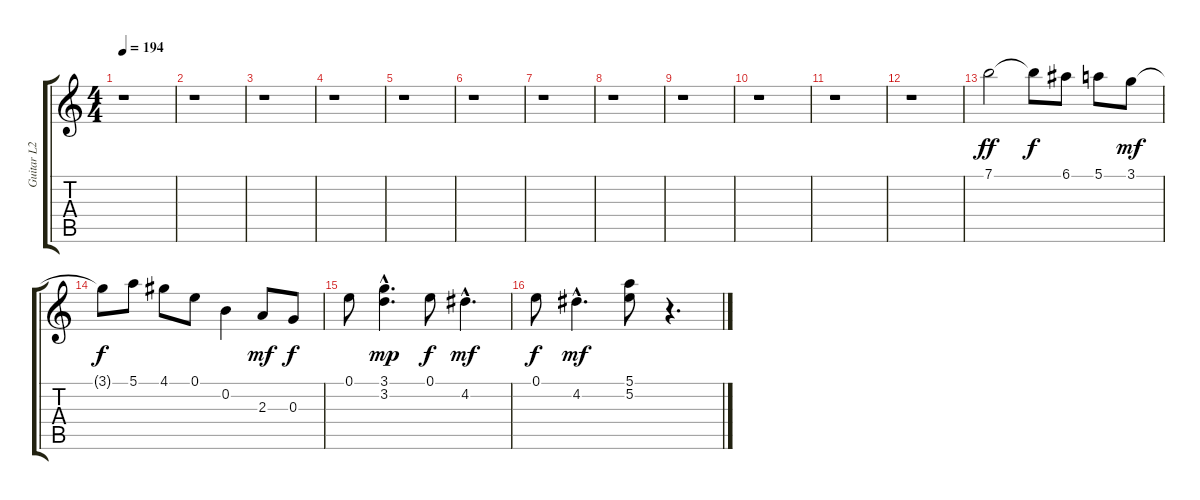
\track ("Guitar L2" "Guitar L2") {instrument overdrivenguitar}
\staff {score tabs}
\tuning (E4 B3 G3 D3 A2 E2) {hide}
\ts (4 4)
\tempo 194
\clef g2
\ks c
r.1{dy f} |
r.1 |
r.1 |
r.1 |
r.1 |
r.1 |
r.1 |
r.1 |
r.1 |
r.1 |
r.1 |
r.1 |
7.1.2{dy ff balance 8} 7.1{t}.8{dy f} 6.1.8 5.1.8 3.1.8{dy mf} |
3.1{t}.8{dy f} 5.1.8 4.1.8 0.1.8 0.2.4 2.3.8{dy mf} 0.3.8{dy f} |
0.1.8 (3.1{hac} 3.2{hac}).4{d dy mp} 0.1.8{dy f} 4.2{hac}.4{d dy mf} |
0.1.8{dy f} 4.2{hac}.4{d dy mf} (5.1 5.2).8 r.4{d}
